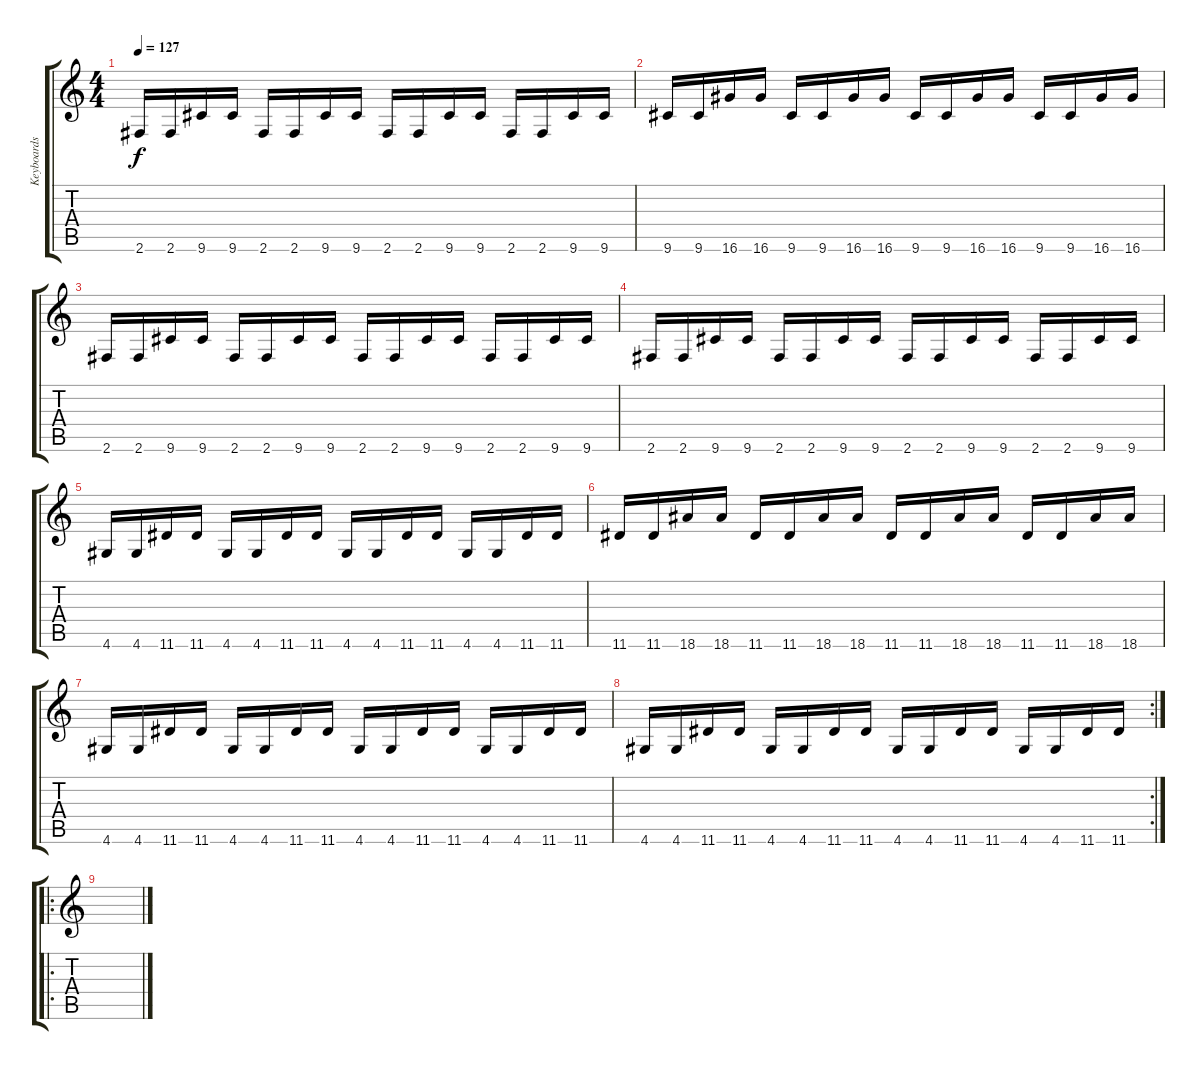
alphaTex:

\track ("Keyboards 1" "Keyboards ") {instrument electricbasspick}
\staff {score tabs}
\tuning (E4 B3 G3 D3 A2 E2) {hide}
\ts (4 4)
\tempo 127
\clef g2
\ks c
2.6.16{dy f} 2.6.16 9.6.16 9.6.16 2.6.16 2.6.16 9.6.16 9.6.16 2.6.16 2.6.16 9.6.16 9.6.16 2.6.16 2.6.16 9.6.16 9.6.16 |
9.6.16 9.6.16 16.6.16 16.6.16 9.6.16 9.6.16 16.6.16 16.6.16 9.6.16 9.6.16 16.6.16 16.6.16 9.6.16 9.6.16 16.6.16 16.6.16 |
2.6.16 2.6.16 9.6.16 9.6.16 2.6.16 2.6.16 9.6.16 9.6.16 2.6.16 2.6.16 9.6.16 9.6.16 2.6.16 2.6.16 9.6.16 9.6.16 |
2.6.16 2.6.16 9.6.16 9.6.16 2.6.16 2.6.16 9.6.16 9.6.16 2.6.16 2.6.16 9.6.16 9.6.16 2.6.16 2.6.16 9.6.16 9.6.16 |
4.6.16 4.6.16 11.6.16 11.6.16 4.6.16 4.6.16 11.6.16 11.6.16 4.6.16 4.6.16 11.6.16 11.6.16 4.6.16 4.6.16 11.6.16 11.6.16 |
11.6.16 11.6.16 18.6.16 18.6.16 11.6.16 11.6.16 18.6.16 18.6.16 11.6.16 11.6.16 18.6.16 18.6.16 11.6.16 11.6.16 18.6.16 18.6.16 |
4.6.16 4.6.16 11.6.16 11.6.16 4.6.16 4.6.16 11.6.16 11.6.16 4.6.16 4.6.16 11.6.16 11.6.16 4.6.16 4.6.16 11.6.16 11.6.16 |
\rc 2
4.6.16 4.6.16 11.6.16 11.6.16 4.6.16 4.6.16 11.6.16 11.6.16 4.6.16 4.6.16 11.6.16 11.6.16 4.6.16 4.6.16 11.6.16 11.6.16 |
\ro
